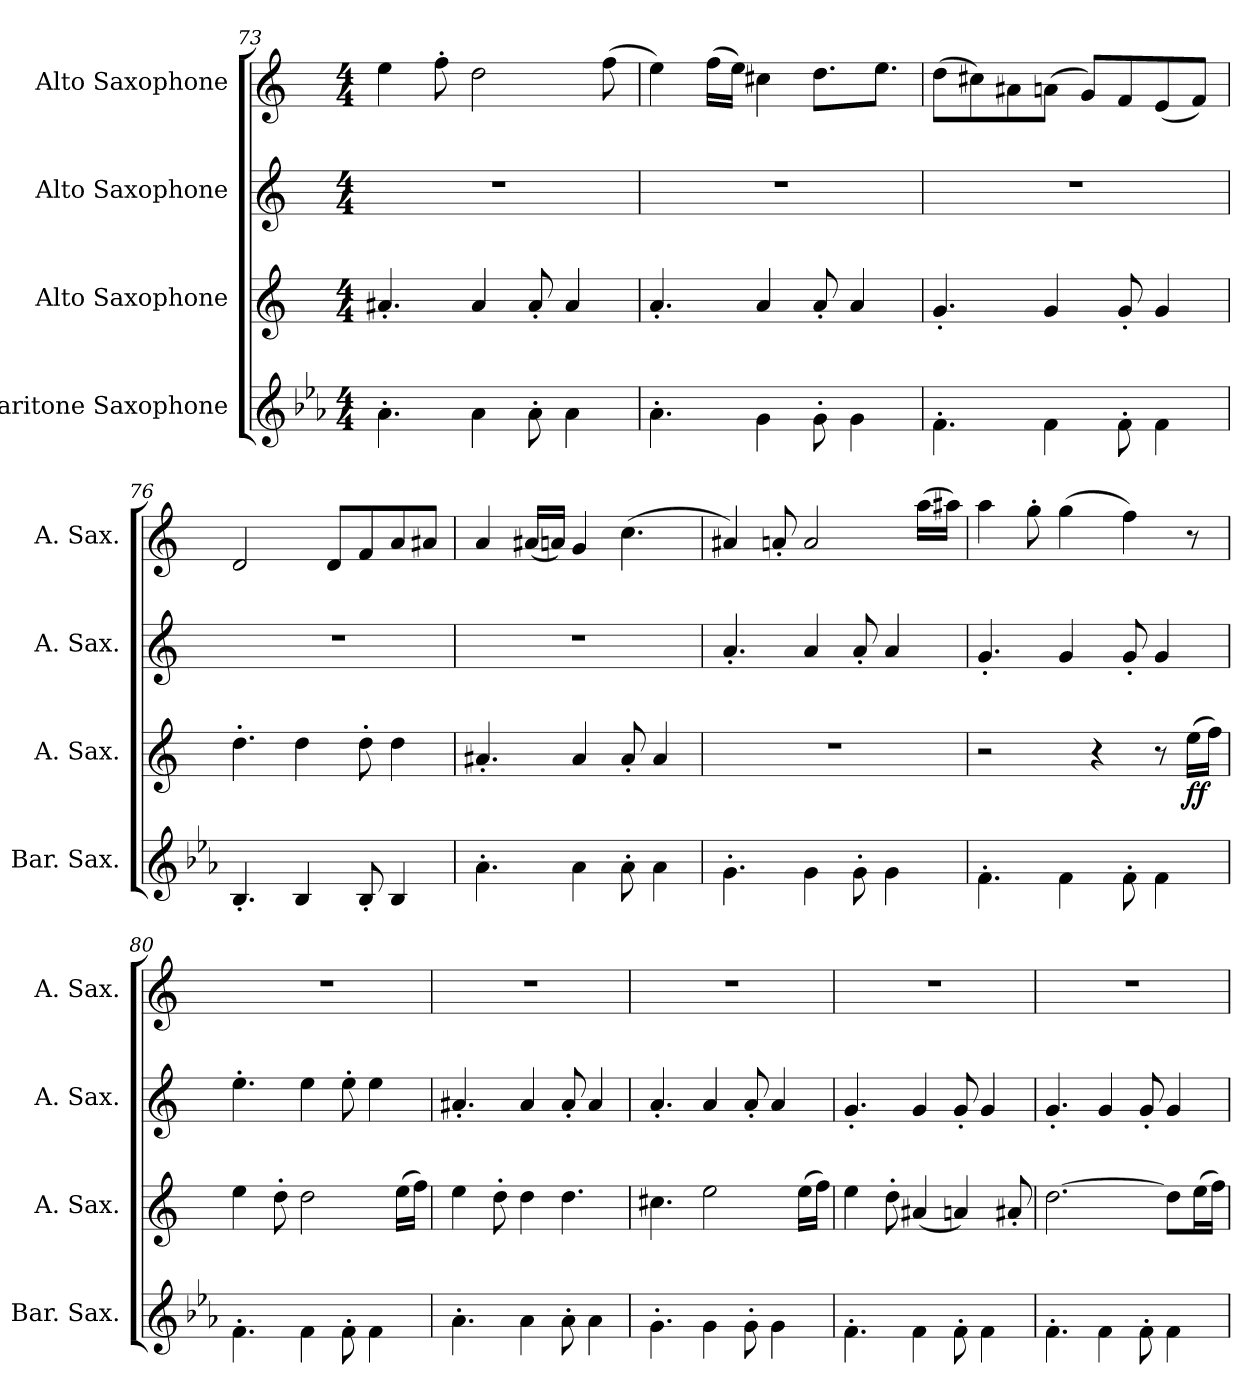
**kern	**kern	**dynam	**kern	**kern
*part4	*part3	*part3	*part2	*part1
*staff4	*staff3	*staff3	*staff2	*staff1
*I"Baritone Saxophone	*I"Alto Saxophone	*	*I"Alto Saxophone	*I"Alto Saxophone
*I'Bar. Sax.	*I'A. Sax.	*	*I'A. Sax.	*I'A. Sax.
*clefG2	*clefG2	*	*clefG2	*clefG2
*ITrd12c21	*ITrd5c9	*	*ITrd5c9	*ITrd5c9
*k[b-e-a-]	*k[b-e-a-]	*	*k[b-e-a-]	*k[b-e-a-]
*M4/4	*M4/4	*	*M4/4	*M4/4
=73	=73	=73	=73	=73
4.A-'\	4.c#X'/	.	1r	4g\
.	.	.	.	8a-'\
4A-\	4c#/	.	.	2f\
8A-'\	8c#'/	.	.	.
4A-\	4c#/	.	.	.
.	.	.	.	(>8a-\
=74	=74	=74	=74	=74
4.A-'\	4.c'/	.	1r	4g\)
.	.	.	.	(>16a-\LL
.	.	.	.	16g\JJ)
4G\	4c/	.	.	4en\
8G'\	8c'/	.	.	8.f\L
4G\	4c/	.	.	.
.	.	.	.	8.g\J
!!LO:LB:g=z
=75	=75	=75	=75	=75
4.F'\	4.B-'/	.	1r	(>8f\L
.	.	.	.	8en\)
.	.	.	.	8c#X\
4F\	4B-/	.	.	(>8cn\J
.	.	.	.	8B-/L)
8F'\	8B-'/	.	.	8A-/
4F\	4B-/	.	.	(<8G/
.	.	.	.	8A-/J)
=76	=76	=76	=76	=76
4.BB-'/	4.f'\	.	1r	2F/
4BB-/	4f\	.	.	.
.	.	.	.	8F/L
8BB-'/	8f'\	.	.	8A-/
4BB-/	4f\	.	.	8c/
.	.	.	.	8c#X/J
=77	=77	=77	=77	=77
4.A-'\	4.c#X'/	.	1r	4c/
.	.	.	.	(<16c#X/LL
.	.	.	.	16cn/JJ)
4A-\	4c#/	.	.	4B-/
8A-'\	8c#'/	.	.	(>4.e-\
4A-\	4c#/	.	.	.
=78	=78	=78	=78	=78
4.G'\	1r	.	4.c'/	4c#X/)
.	.	.	.	8cn'/
4G\	.	.	4c/	2c/
8G'\	.	.	8c'/	.
4G\	.	.	4c/	.
.	.	.	.	(>16cc\LL
.	.	.	.	16cc#X\JJ)
!!LO:LB:g=z
=79	=79	=79	=79	=79
4.F'\	2r	.	4.B-'/	4cc\
.	.	.	.	8b-'\
4F\	.	.	4B-/	(>4b-\
.	4r	.	.	.
8F'\	.	.	8B-'/	4a-\)
4F\	8r	.	4B-/	.
!	!	!LO:DY:b	!	!
.	(>16g\LL	ff	.	8r
.	16a-\JJ)	.	.	.
=80	=80	=80	=80	=80
4.F'\	4g\	.	4.g'\	1r
.	8f'\	.	.	.
4F\	2f\	.	4g\	.
8F'\	.	.	8g'\	.
4F\	.	.	4g\	.
.	(>16g\LL	.	.	.
.	16a-\JJ)	.	.	.
=81	=81	=81	=81	=81
4.A-'\	4g\	.	4.c#X'/	1r
.	8f'\	.	.	.
4A-\	4f\	.	4c#/	.
8A-'\	4.f\	.	8c#'/	.
4A-\	.	.	4c#/	.
=82	=82	=82	=82	=82
4.G'\	4.en\	.	4.c'/	1r
4G\	2g\	.	4c/	.
8G'\	.	.	8c'/	.
4G\	.	.	4c/	.
.	(>16g\LL	.	.	.
.	16a-\JJ)	.	.	.
=83	=83	=83	=83	=83
4.F'\	4g\	.	4.B-'/	1r
.	8f'\	.	.	.
4F\	(<4c#X/	.	4B-/	.
8F'\	4cn/)	.	8B-'/	.
4F\	.	.	4B-/	.
.	8c#X'/	.	.	.
!!LO:PB:g=z
=84	=84	=84	=84	=84
4.F'\	[2.f\	.	4.B-'/	1r
4F\	.	.	4B-/	.
8F'\	.	.	8B-'/	.
4F\	8f\L]	.	4B-/	.
.	(>16g\L	.	.	.
.	16a-\JJ)	.	.	.
=	=	=	=	=
*-	*-	*-	*-	*-
